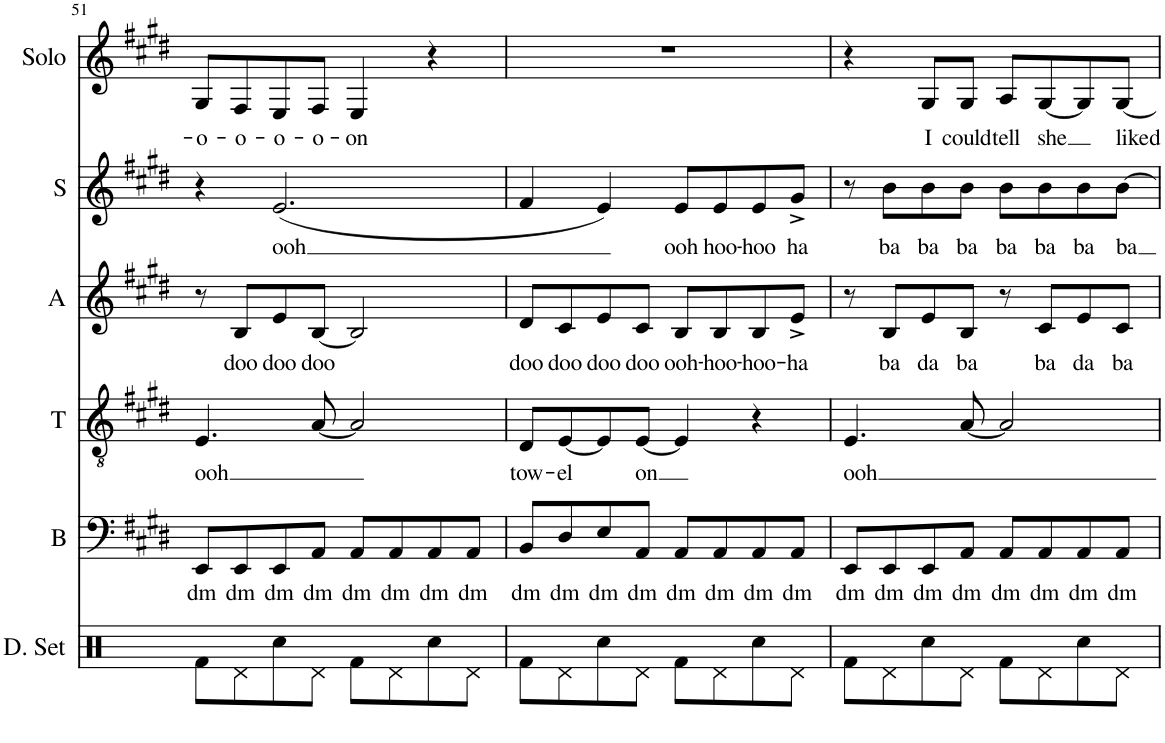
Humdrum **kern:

**kern	**kern	**text	**kern	**text	**kern	**text	**kern	**text	**kern	**text
*part6	*part5	*part5	*part4	*part4	*part3	*part3	*part2	*part2	*part1	*part1
*staff6	*staff5	*staff5	*staff4	*staff4	*staff3	*staff3	*staff2	*staff2	*staff1	*staff1
*I"Drumset	*I"Bass	*	*I"Tenor	*	*I"Alto	*	*I"Soprano	*	*I"Solo	*
*I'D. Set	*I'B	*	*I'T	*	*I'A	*	*I'S	*	*I'Solo	*
!!LO:PB:g=z
*clefX	*clefF4	*	*clefGv2	*	*clefG2	*	*clefG2	*	*clefG2	*
*k[]	*k[f#c#g#d#]	*	*k[f#c#g#d#]	*	*k[f#c#g#d#]	*	*k[f#c#g#d#]	*	*k[f#c#g#d#]	*
*M4/4	*M4/4	*	*M4/4	*	*M4/4	*	*M4/4	*	*M4/4	*
=51	=51	=51	=51	=51	=51	=51	=51	=51	=51	=51
!	!	!LO:LY:b	!	!LO:LY:b	!	!	!	!	!	!LO:LY:b
8Rf\L	8EE/L	dm	4.E/	ooh	8r	.	4r	.	8G#/L	-o-
!	!	!LO:LY:b	!	!	!	!LO:LY:b	!	!	!	!LO:LY:b
8Rd\	8EE/	dm	.	.	8B/L	doo	.	.	8F#/	-o-
!	!	!LO:LY:b	!	!	!	!LO:LY:b	!	!LO:LY:b	!	!LO:LY:b
8Rcc\	8EE/	dm	.	.	8e/	doo	(2.e/	ooh	8E/	-o-
!	!	!LO:LY:b	!	!	!	!LO:LY:b	!	!	!	!LO:LY:b
8Rd\J	8AA/J	dm	[8A/	.	[8B/J	doo	.	.	8F#/J	-o-
!	!	!LO:LY:b	!	!	!	!	!	!	!	!LO:LY:b
8Rf\L	8AA/L	dm	2A/]	.	2B/]	.	.	.	4E/	-on
!	!	!LO:LY:b	!	!	!	!	!	!	!	!
8Rd\	8AA/	dm	.	.	.	.	.	.	.	.
!	!	!LO:LY:b	!	!	!	!	!	!	!	!
8Rcc\	8AA/	dm	.	.	.	.	.	.	4r	.
!	!	!LO:LY:b	!	!	!	!	!	!	!	!
8Rd\J	8AA/J	dm	.	.	.	.	.	.	.	.
=52	=52	=52	=52	=52	=52	=52	=52	=52	=52	=52
!	!	!LO:LY:b	!	!LO:LY:b	!	!LO:LY:b	!	!	!	!
8Rf\L	8BB/L	dm	8D#/L	tow-	8d#/L	doo	4f#/	.	1r	.
!	!	!LO:LY:b	!	!LO:LY:b	!	!LO:LY:b	!	!	!	!
8Rd\	8D#/	dm	[8E/	-el	8c#/	doo	.	.	.	.
!	!	!LO:LY:b	!	!	!	!LO:LY:b	!	!	!	!
8Rcc\	8E/	dm	8E/]	.	8e/	doo	4e/)	.	.	.
!	!	!LO:LY:b	!	!LO:LY:b	!	!LO:LY:b	!	!	!	!
8Rd\J	8AA/J	dm	[8E/J	on	8c#/J	doo	.	.	.	.
!	!	!LO:LY:b	!	!	!	!LO:LY:b	!	!LO:LY:b	!	!
8Rf\L	8AA/L	dm	4E/]	.	8B/L	ooh-	8e/L	-ooh	.	.
!	!	!LO:LY:b	!	!	!	!LO:LY:b	!	!LO:LY:b	!	!
8Rd\	8AA/	dm	.	.	8B/	-hoo-	8e/	hoo-	.	.
!	!	!LO:LY:b	!	!	!	!LO:LY:b	!	!LO:LY:b	!	!
8Rcc\	8AA/	dm	4r	.	8B/	-hoo-	8e/	-hoo	.	.
!	!	!LO:LY:b	!	!	!	!LO:LY:b	!	!LO:LY:b	!	!
8Rd\J	8AA/J	dm	.	.	8e^/J	ha	8g#^/J	ha	.	.
=53	=53	=53	=53	=53	=53	=53	=53	=53	=53	=53
!	!	!LO:LY:b	!	!LO:LY:b	!	!	!	!	!	!
8Rf\L	8EE/L	dm	4.E/	ooh	8r	.	8r	.	4r	.
!	!	!LO:LY:b	!	!	!	!LO:LY:b	!	!LO:LY:b	!	!
8Rd\	8EE/	dm	.	.	8B/L	ba	8b\L	ba	.	.
!	!	!LO:LY:b	!	!	!	!LO:LY:b	!	!LO:LY:b	!	!LO:LY:b
8Rcc\	8EE/	dm	.	.	8e/	da	8b\	ba	8G#/L	I
!	!	!LO:LY:b	!	!	!	!LO:LY:b	!	!LO:LY:b	!	!LO:LY:b
8Rd\J	8AA/J	dm	[8A/	.	8B/J	ba	8b\J	ba	8G#/J	could
!	!	!LO:LY:b	!	!	!	!	!	!LO:LY:b	!	!LO:LY:b
8Rf\L	8AA/L	dm	2A/]	.	8r	.	8b\L	ba	8A/L	tell
!	!	!LO:LY:b	!	!	!	!LO:LY:b	!	!LO:LY:b	!	!LO:LY:b
8Rd\	8AA/	dm	.	.	8c#/L	ba	8b\	ba	[8G#/	she
!	!	!LO:LY:b	!	!	!	!LO:LY:b	!	!LO:LY:b	!	!
8Rcc\	8AA/	dm	.	.	8e/	da	8b\	ba	8G#/]	.
!	!	!LO:LY:b	!	!	!	!LO:LY:b	!	!LO:LY:b	!	!LO:LY:b
8Rd\J	8AA/J	dm	.	.	8c#/J	ba	[8b\J	ba	[8G#/J	liked
=	=	=	=	=	=	=	=	=	=	=
*-	*-	*-	*-	*-	*-	*-	*-	*-	*-	*-
